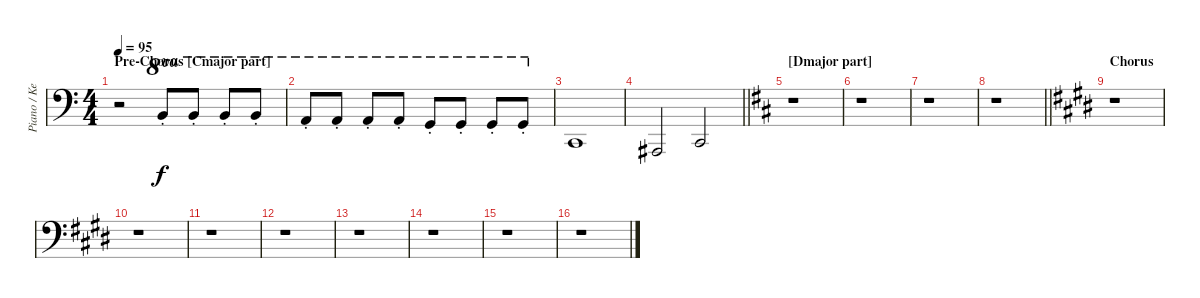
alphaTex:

\track ("Piano / Keyboard (left hand)" "Piano / Ke") {instrument acousticgrandpiano}
\staff {score}
\tuning (G2 D2 A1 E1 B0) {hide}
\ts (4 4)
\section ("" "Pre-Chorus [Cmajor part]")
\tempo 95
\clef f4
\ks c
r.2{dy f} 16.1{st}.8{ot 8va} 16.1{st}.8{ot 8va} 16.1{st}.8{ot 8va} 16.1{st}.8{ot 8va} |
14.1{st}.8{ot 8va} 14.1{st}.8{ot 8va} 14.1{st}.8{ot 8va} 14.1{st}.8{ot 8va} 12.1{st}.8{ot 8va} 12.1{st}.8{ot 8va} 12.1{st}.8{ot 8va} 12.1{st}.8{ot 8va} |
13.5.1 |
\barLineRight lightlight
11.5.2 13.5.2 |
\section ("" "[Dmajor part]")
\ks d
r.1 |
r.1 |
r.1 |
\barLineRight lightlight
r.1 |
\section ("" "Chorus")
\ks e
r.1 |
r.1 |
r.1 |
r.1 |
r.1 |
r.1 |
r.1 |
r.1
